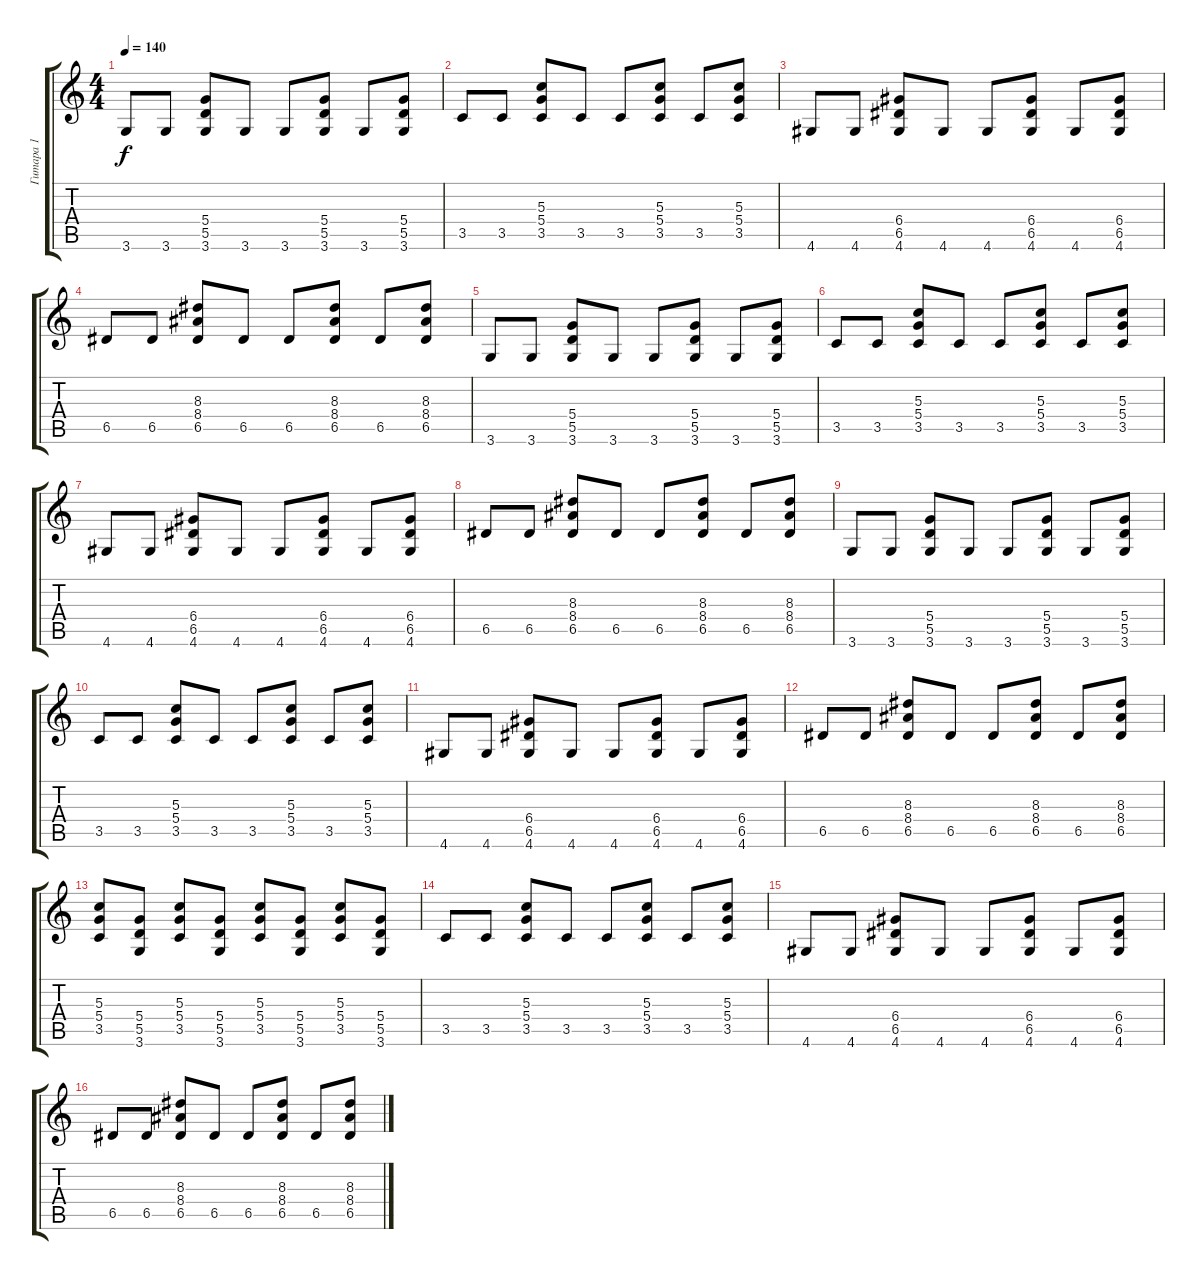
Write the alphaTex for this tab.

\track ("Гитара 1" "Гитара 1") {instrument distortionguitar}
\staff {score tabs}
\tuning (E4 B3 G3 D3 A2 E2) {hide}
\ts (4 4)
\tempo 140
\clef g2
\ks c
3.6.8{dy f} 3.6.8 (5.4 5.5 3.6).8 3.6.8 3.6.8 (5.4 5.5 3.6).8 3.6.8 (5.4 5.5 3.6).8 |
3.5.8 3.5.8 (5.3 5.4 3.5).8 3.5.8 3.5.8 (5.3 5.4 3.5).8 3.5.8 (5.3 5.4 3.5).8 |
4.6.8 4.6.8 (6.4 6.5 4.6).8 4.6.8 4.6.8 (6.4 6.5 4.6).8 4.6.8 (6.4 6.5 4.6).8 |
6.5.8 6.5.8 (8.3 8.4 6.5).8 6.5.8 6.5.8 (8.3 8.4 6.5).8 6.5.8 (8.3 8.4 6.5).8 |
3.6.8 3.6.8 (5.4 5.5 3.6).8 3.6.8 3.6.8 (5.4 5.5 3.6).8 3.6.8 (5.4 5.5 3.6).8 |
3.5.8 3.5.8 (5.3 5.4 3.5).8 3.5.8 3.5.8 (5.3 5.4 3.5).8 3.5.8 (5.3 5.4 3.5).8 |
4.6.8 4.6.8 (6.4 6.5 4.6).8 4.6.8 4.6.8 (6.4 6.5 4.6).8 4.6.8 (6.4 6.5 4.6).8 |
6.5.8 6.5.8 (8.3 8.4 6.5).8 6.5.8 6.5.8 (8.3 8.4 6.5).8 6.5.8 (8.3 8.4 6.5).8 |
3.6.8 3.6.8 (5.4 5.5 3.6).8 3.6.8 3.6.8 (5.4 5.5 3.6).8 3.6.8 (5.4 5.5 3.6).8 |
3.5.8 3.5.8 (5.3 5.4 3.5).8 3.5.8 3.5.8 (5.3 5.4 3.5).8 3.5.8 (5.3 5.4 3.5).8 |
4.6.8 4.6.8 (6.4 6.5 4.6).8 4.6.8 4.6.8 (6.4 6.5 4.6).8 4.6.8 (6.4 6.5 4.6).8 |
6.5.8 6.5.8 (8.3 8.4 6.5).8 6.5.8 6.5.8 (8.3 8.4 6.5).8 6.5.8 (8.3 8.4 6.5).8 |
(5.3 5.4 3.5).8 (5.4 5.5 3.6).8 (5.3 5.4 3.5).8 (5.4 5.5 3.6).8 (5.3 5.4 3.5).8 (5.4 5.5 3.6).8 (5.3 5.4 3.5).8 (5.4 5.5 3.6).8 |
3.5.8 3.5.8 (5.3 5.4 3.5).8 3.5.8 3.5.8 (5.3 5.4 3.5).8 3.5.8 (5.3 5.4 3.5).8 |
4.6.8 4.6.8 (6.4 6.5 4.6).8 4.6.8 4.6.8 (6.4 6.5 4.6).8 4.6.8 (6.4 6.5 4.6).8 |
6.5.8 6.5.8 (8.3 8.4 6.5).8 6.5.8 6.5.8 (8.3 8.4 6.5).8 6.5.8 (8.3 8.4 6.5).8
